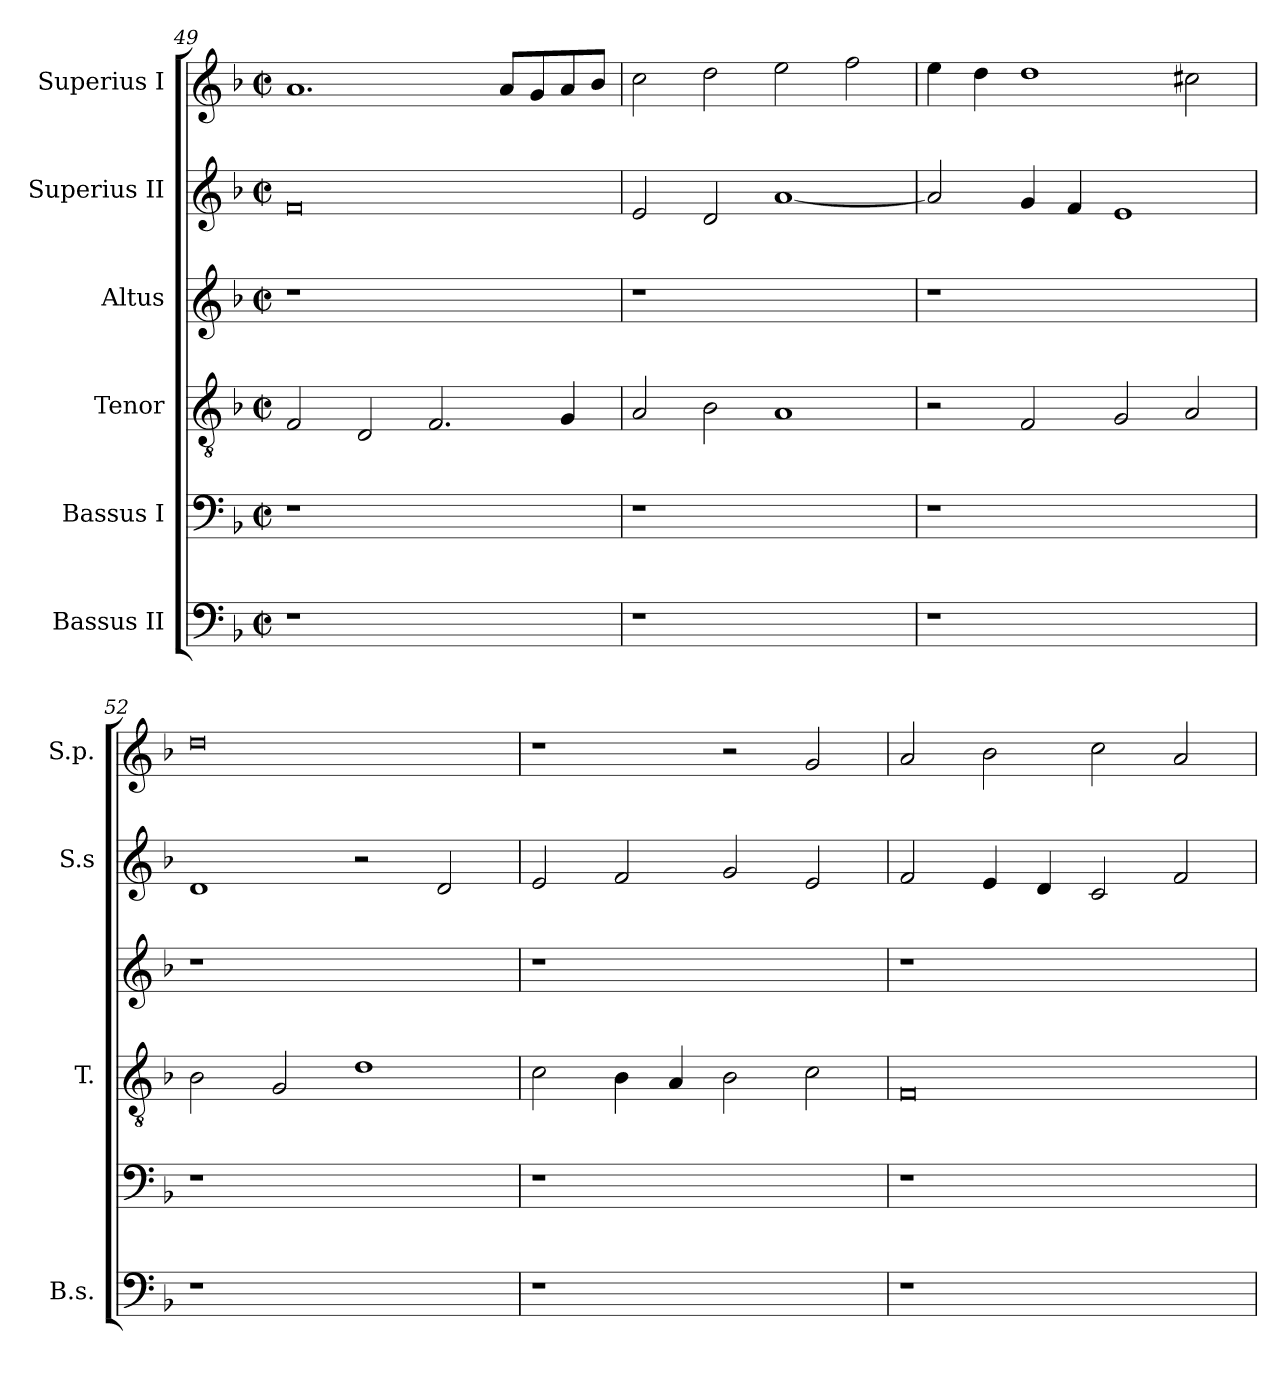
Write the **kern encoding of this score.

**kern	**kern	**kern	**kern	**kern	**kern
*part6	*part5	*part4	*part3	*part2	*part1
*staff6	*staff5	*staff4	*staff3	*staff2	*staff1
*I"Bassus II	*I"Bassus I	*I"Tenor	*I"Altus	*I"Superius II	*I"Superius I
*I'B.s.	*	*I'T.	*	*I'S.s	*I'S.p.
*clefF4	*clefF4	*clefGv2	*clefG2	*clefG2	*clefG2
*	*	*ITrd7c12	*	*	*
*k[b-]	*k[b-]	*k[b-]	*k[b-]	*k[b-]	*k[b-]
*F:	*F:	*F:	*F:	*F:	*F:
*M2/2	*M2/2	*M2/2	*M2/2	*M2/2	*M2/2
*met(c|)	*met(c|)	*met(c|)	*met(c|)	*met(c|)	*met(c|)
=49	=49	=49	=49	=49	=49
!LO:N:vis=1	!LO:N:vis=1	!	!LO:N:vis=1	!	!
1r	1r	2FFi/	1r	0fi	1.ai
.	.	2DDi/	.	.	.
1ryy	1ryy	2.FFi/	1ryy	.	.
.	.	.	.	.	8ai/L
.	.	.	.	.	8gi/
.	.	4GGi/	.	.	8ai/
.	.	.	.	.	8b-i/J
=50	=50	=50	=50	=50	=50
!LO:N:vis=1	!LO:N:vis=1	!	!LO:N:vis=1	!	!
1r	1r	2AAi/	1r	2ei/	2cci\
.	.	2BB-i\	.	2di/	2ddi\
1ryy	1ryy	1AAi	1ryy	[<1ai	2eei\
.	.	.	.	.	2ffi\
=51	=51	=51	=51	=51	=51
!LO:N:vis=1	!LO:N:vis=1	!	!LO:N:vis=1	!	!
1r	1r	2r	1r	2ai/]	4eei\
.	.	.	.	.	4ddi\
.	.	2FFi/	.	4gi/	1ddi
.	.	.	.	4fi/	.
1ryy	1ryy	2GGi/	1ryy	1ei	.
.	.	2AAi/	.	.	2cc#Xi\
!!LO:PB:g=z
=52	=52	=52	=52	=52	=52
!LO:N:vis=1	!LO:N:vis=1	!	!LO:N:vis=1	!	!
1r	1r	2BB-i\	1r	1di	0ddi
.	.	2GGi/	.	.	.
1ryy	1ryy	1Di	1ryy	2r	.
.	.	.	.	2di/	.
=53	=53	=53	=53	=53	=53
!LO:N:vis=1	!LO:N:vis=1	!	!LO:N:vis=1	!	!
1r	1r	2Ci\	1r	2ei/	1r
.	.	4BB-i\	.	2fi/	.
.	.	4AAi/	.	.	.
1ryy	1ryy	2BB-i\	1ryy	2gi/	2r
.	.	2Ci\	.	2ei/	2gi/
=54	=54	=54	=54	=54	=54
!LO:N:vis=1	!LO:N:vis=1	!	!LO:N:vis=1	!	!
1r	1r	0FFi	1r	2fi/	2ai/
.	.	.	.	4ei/	2b-i\
.	.	.	.	4di/	.
1ryy	1ryy	.	1ryy	2ci/	2cci\
.	.	.	.	2fi/	2ai/
=	=	=	=	=	=
*-	*-	*-	*-	*-	*-
